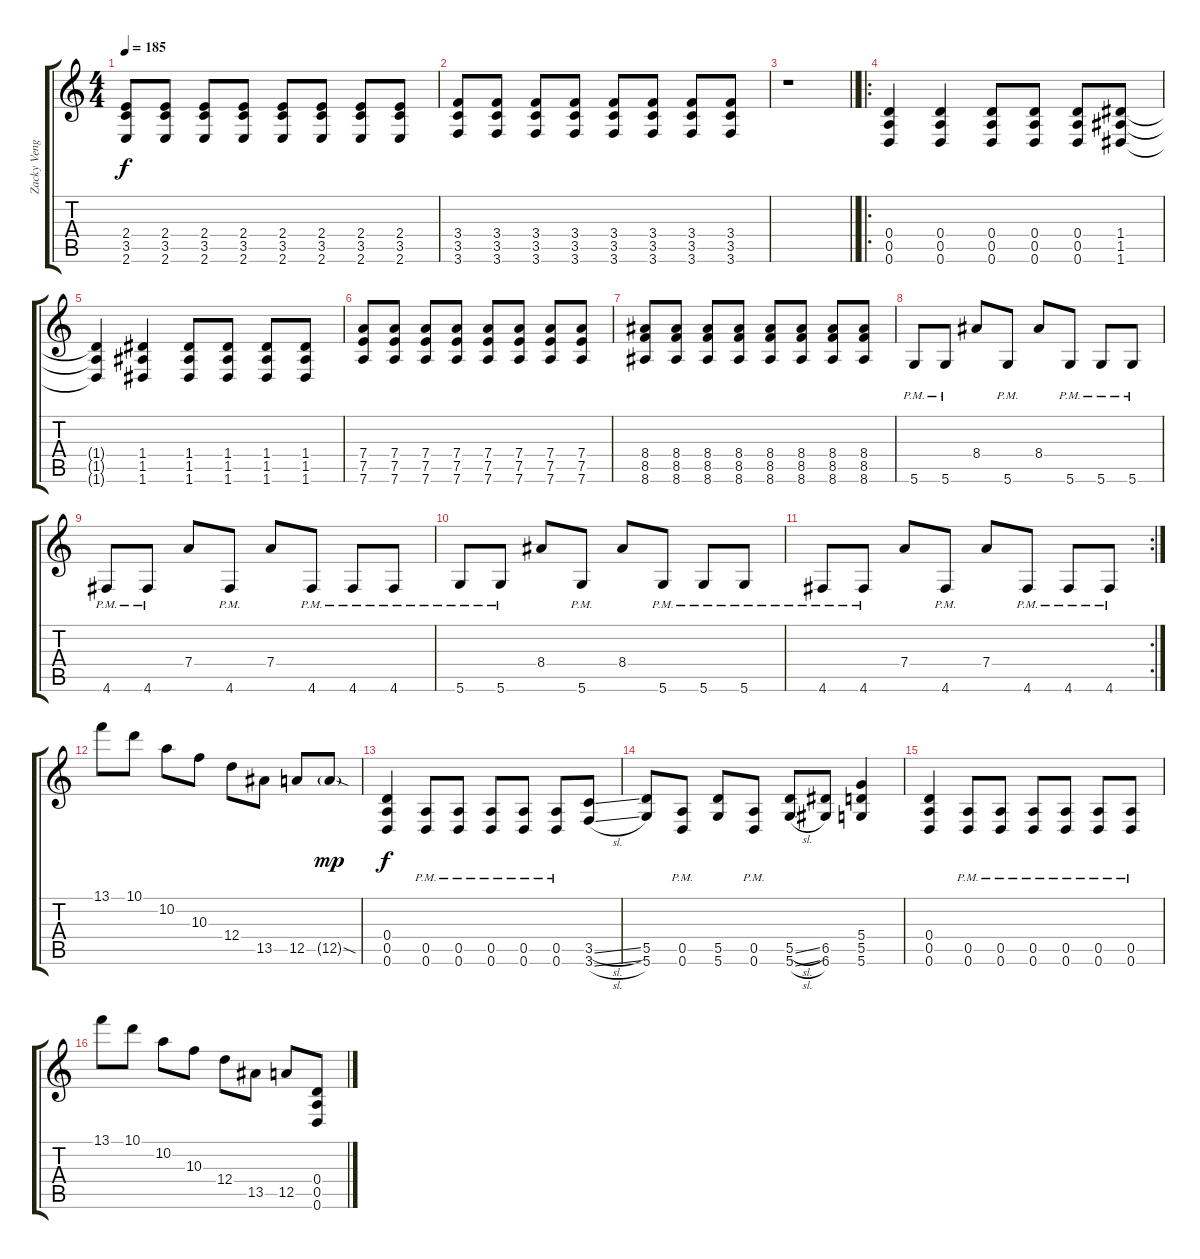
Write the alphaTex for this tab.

\track ("Zacky Vengance" "Zacky Veng") {instrument distortionguitar}
\staff {score tabs}
\tuning (E4 B3 G3 D3 A2 D2) {hide}
\ts (4 4)
\tempo 185
\clef g2
\ks c
(2.4 3.5 2.6).8{dy f} (2.4 3.5 2.6).8 (2.4 3.5 2.6).8 (2.4 3.5 2.6).8 (2.4 3.5 2.6).8 (2.4 3.5 2.6).8 (2.4 3.5 2.6).8 (2.4 3.5 2.6).8 |
(3.4 3.5 3.6).8 (3.4 3.5 3.6).8 (3.4 3.5 3.6).8 (3.4 3.5 3.6).8 (3.4 3.5 3.6).8 (3.4 3.5 3.6).8 (3.4 3.5 3.6).8 (3.4 3.5 3.6).8 |
\barLineRight lightlight
r.1 |
\ro
(0.4 0.5 0.6).4 (0.4 0.5 0.6).4 (0.4 0.5 0.6).8 (0.4 0.5 0.6).8 (0.4 0.5 0.6).8 (1.4 1.5 1.6).8 |
(1.4{t} 1.5{t} 1.6{t}).4 (1.4 1.5 1.6).4 (1.4 1.5 1.6).8 (1.4 1.5 1.6).8 (1.4 1.5 1.6).8 (1.4 1.5 1.6).8 |
(7.4 7.5 7.6).8 (7.4 7.5 7.6).8 (7.4 7.5 7.6).8 (7.4 7.5 7.6).8 (7.4 7.5 7.6).8 (7.4 7.5 7.6).8 (7.4 7.5 7.6).8 (7.4 7.5 7.6).8 |
(8.4 8.5 8.6).8 (8.4 8.5 8.6).8 (8.4 8.5 8.6).8 (8.4 8.5 8.6).8 (8.4 8.5 8.6).8 (8.4 8.5 8.6).8 (8.4 8.5 8.6).8 (8.4 8.5 8.6).8 |
5.6{pm}.8 5.6{pm}.8 8.4.8 5.6{pm}.8 8.4.8 5.6{pm}.8 5.6{pm}.8 5.6{pm}.8 |
4.6{pm}.8 4.6{pm}.8 7.4.8 4.6{pm}.8 7.4.8 4.6{pm}.8 4.6{pm}.8 4.6{pm}.8 |
5.6{pm}.8 5.6{pm}.8 8.4.8 5.6{pm}.8 8.4.8 5.6{pm}.8 5.6{pm}.8 5.6{pm}.8 |
\rc 2
4.6{pm}.8 4.6{pm}.8 7.4.8 4.6{pm}.8 7.4.8 4.6{pm}.8 4.6{pm}.8 4.6{pm}.8 |
13.1.8 10.1.8 10.2.8 10.3.8 12.4.8 13.5.8 12.5.8 12.5{sod g}.8{dy mp} |
(0.4 0.5 0.6).4{dy f} (0.5{pm} 0.6{pm}).8 (0.5{pm} 0.6{pm}).8 (0.5{pm} 0.6{pm}).8 (0.5{pm} 0.6{pm}).8 (0.5{pm} 0.6{pm}).8 (3.5{sl} 3.6{sl}).8 |
(5.5 5.6).8{beam Up} (0.5{pm} 0.6{pm}).8{beam Up} (5.5 5.6).8 (0.5{pm} 0.6{pm}).8 (5.5{sl} 5.6{sl}).8 (6.5 6.6).8 (5.4 5.5 5.6).4 |
(0.4 0.5 0.6).4 (0.5{pm} 0.6{pm}).8 (0.5{pm} 0.6{pm}).8 (0.5{pm} 0.6{pm}).8 (0.5{pm} 0.6{pm}).8 (0.5{pm} 0.6{pm}).8 (0.5{pm} 0.6{pm}).8 |
13.1.8 10.1.8 10.2.8 10.3.8 12.4.8 13.5.8 12.5.8 (0.4 0.5 0.6).8
